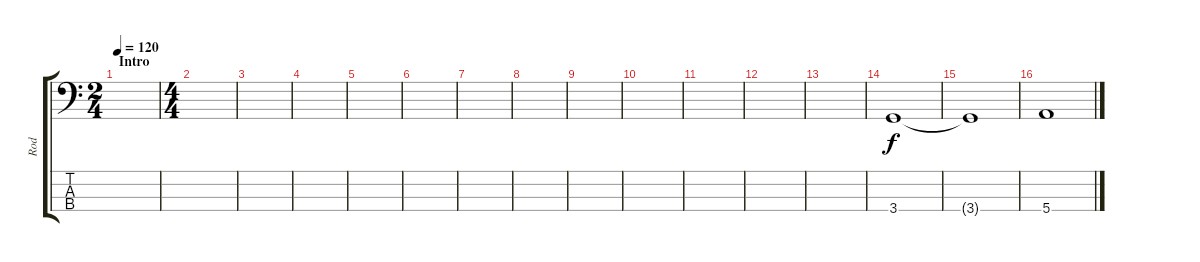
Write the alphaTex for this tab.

\track ("Rod" "Rod") {instrument electricbassfinger}
\staff {score tabs}
\tuning (G2 D2 A1 E1) {hide}
\ts (2 4)
\section ("" "Intro")
\tempo 120
\clef f4
\ks c
|
\ts (4 4)
|
|
|
|
|
|
|
|
|
|
|
|
3.4.1 |
3.4{t}.1 |
5.4.1
